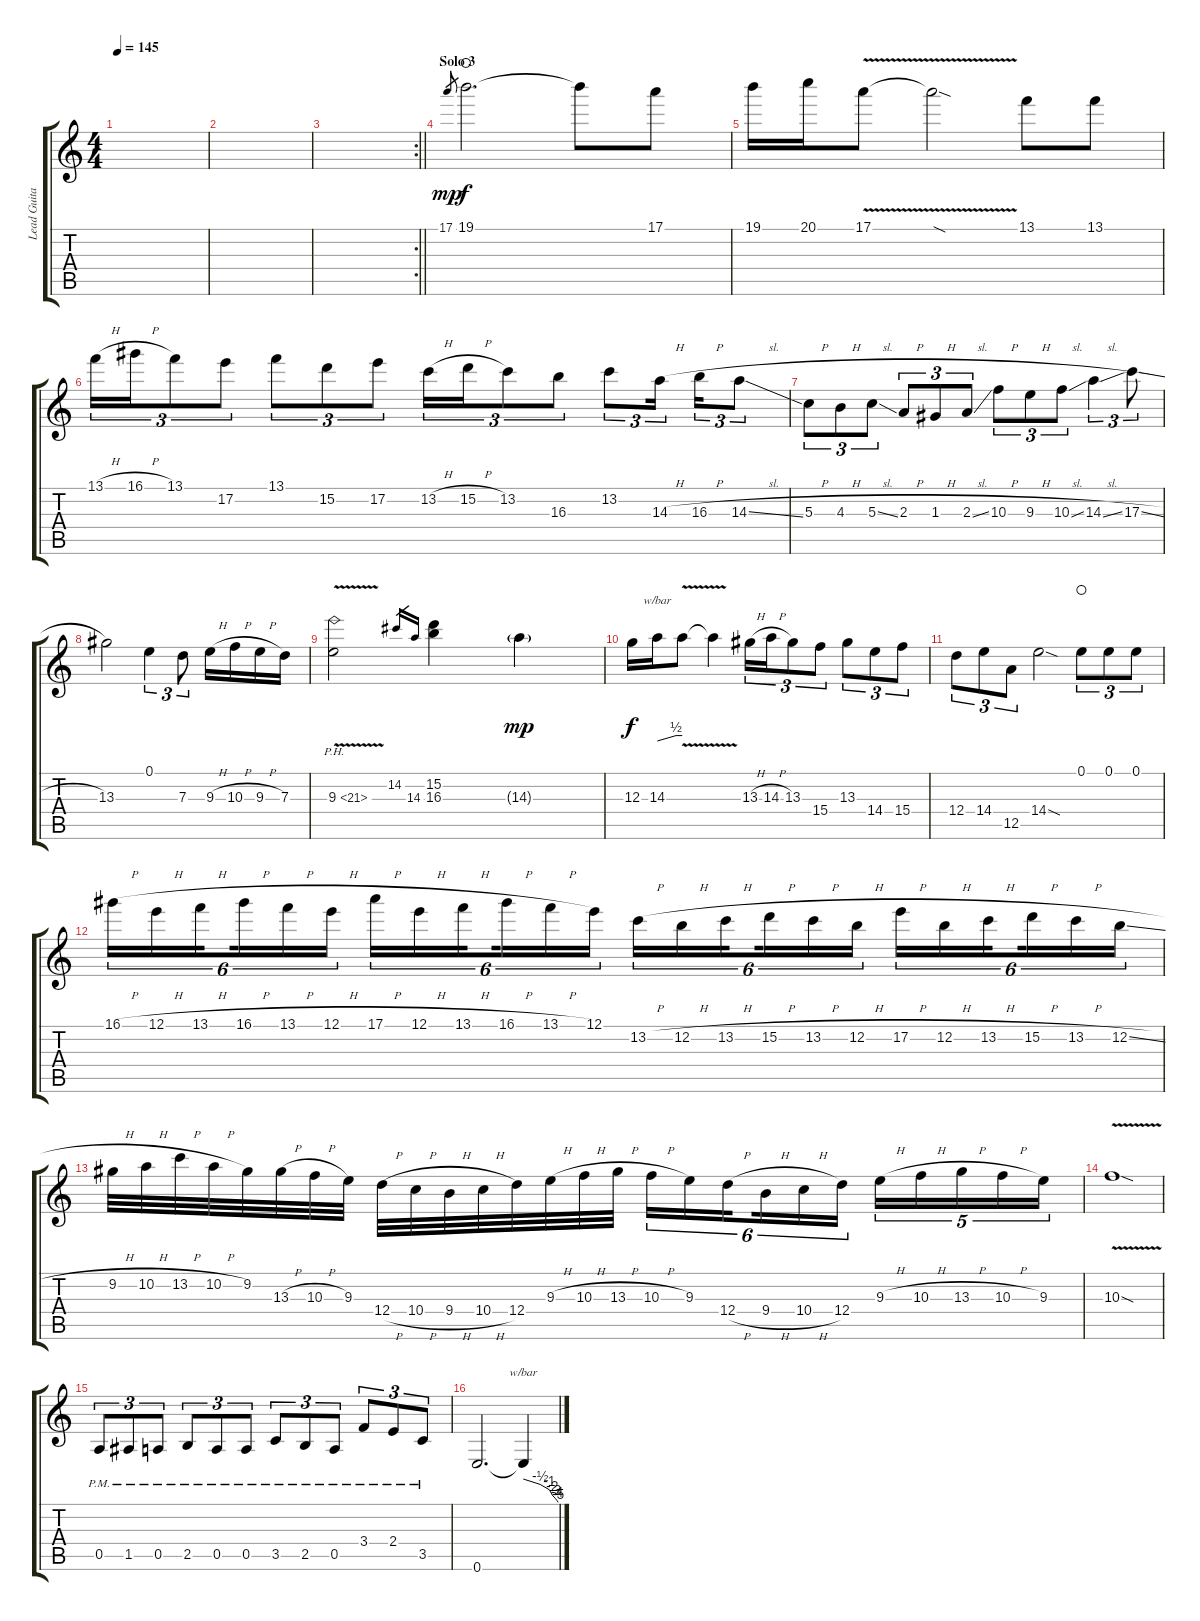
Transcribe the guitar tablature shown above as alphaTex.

\track ("Lead Guitar" "Lead Guita") {instrument distortionguitar}
\staff {score tabs}
\tuning (E4 B3 G3 D3 A2 E2) {hide}
\ts (4 4)
\tempo 145
\clef g2
\ks c
|
|
\rc 2
\barLineRight lightlight
|
\section ("" "Solo 3")
17.1.8{gr dy mp} 19.1.2{d dy f waho} 19.1{t}.8 17.1.8 |
19.1.16 20.1.16 17.1{v}.8 17.1{sod t}.2 13.1.8 13.1.8 |
13.1{h}.16{tu (3 2)} 16.1{h}.16{tu (3 2)} 13.1.8{tu (3 2)} 17.2.8{tu (3 2)} 13.1.8{tu (3 2)} 15.2.8{tu (3 2)} 17.2.8{tu (3 2)} 13.2{h}.16{tu (3 2)} 15.2{h}.16{tu (3 2)} 13.2.8{tu (3 2)} 16.3.8{tu (3 2)} 13.2.8{tu (3 2)} 14.3{h}.16{tu (3 2) beam splitsecondary} 16.3{h}.16{tu (3 2)} 14.3{sl}.8{tu (3 2)} |
5.3{h}.8{tu (3 2)} 4.3{h}.8{tu (3 2)} 5.3{sl}.8{tu (3 2)} 2.3{h}.8{tu (3 2)} 1.3{h}.8{tu (3 2)} 2.3{sl}.8{tu (3 2)} 10.3{h}.8{tu (3 2)} 9.3{h}.8{tu (3 2)} 10.3{sl}.8{tu (3 2)} 14.3{sl}.4{tu (3 2)} 17.3{sl}.8{tu (3 2)} |
13.3.2 0.1.4{tu (3 2)} 7.3.8{tu (3 2)} 9.3{h}.16 10.3{h}.16 9.3{h}.16 7.3.16 |
9.3{ph 12 v}.2 14.2.16{gr} 14.3.16{gr} (15.2 16.3).4 14.3{g}.4{dy mp} |
12.3.16{dy f} 14.3.16{tbe (custom default 0 0 45 2 60 2)} 14.3{v t}.8 14.3{t}.4 13.3{h}.16{tu (3 2)} 14.3{h}.16{tu (3 2)} 13.3.8{tu (3 2)} 15.4.8{tu (3 2)} 13.3.8{tu (3 2)} 14.4.8{tu (3 2)} 15.4.8{tu (3 2)} |
12.4.8{tu (3 2)} 14.4.8{tu (3 2)} 12.5.8{tu (3 2)} 14.4{sod}.2 0.1.8{tu (3 2) waho} 0.1.8{tu (3 2)} 0.1.8{tu (3 2)} |
16.1{h}.16{tu (6 4)} 12.1{h}.16{tu (6 4)} 13.1{h}.16{tu (6 4) beam splitsecondary} 16.1{h}.16{tu (6 4)} 13.1{h}.16{tu (6 4)} 12.1{h}.16{tu (6 4)} 17.1{h}.16{tu (6 4)} 12.1{h}.16{tu (6 4)} 13.1{h}.16{tu (6 4) beam splitsecondary} 16.1{h}.16{tu (6 4)} 13.1{h}.16{tu (6 4)} 12.1.16{tu (6 4)} 13.2{h}.16{tu (6 4)} 12.2{h}.16{tu (6 4)} 13.2{h}.16{tu (6 4) beam splitsecondary} 15.2{h}.16{tu (6 4)} 13.2{h}.16{tu (6 4)} 12.2{h}.16{tu (6 4)} 17.2{h}.16{tu (6 4)} 12.2{h}.16{tu (6 4)} 13.2{h}.16{tu (6 4) beam splitsecondary} 15.2{h}.16{tu (6 4)} 13.2{h}.16{tu (6 4)} 12.2{sl}.16{tu (6 4)} |
9.2{h}.32 10.2{h}.32 13.2{h}.32 10.2{h}.32 9.2.32 13.3{h}.32 10.3{h}.32 9.3.32 12.4{h}.32 10.4{h}.32 9.4{h}.32 10.4{h}.32 12.4.32 9.3{h}.32 10.3{h}.32 13.3{h}.32 10.3{h}.16{tu (6 4)} 9.3.16{tu (6 4)} 12.4{h}.16{tu (6 4) beam splitsecondary} 9.4{h}.16{tu (6 4)} 10.4{h}.16{tu (6 4)} 12.4.16{tu (6 4)} 9.3{h}.16{tu (5 4)} 10.3{h}.16{tu (5 4)} 13.3{h}.16{tu (5 4)} 10.3{h}.16{tu (5 4)} 9.3.16{tu (5 4)} |
10.3{v sod}.1 |
0.5{pm}.8{tu (3 2)} 1.5{pm}.8{tu (3 2)} 0.5{pm}.8{tu (3 2)} 2.5{pm}.8{tu (3 2)} 0.5{pm}.8{tu (3 2)} 0.5{pm}.8{tu (3 2)} 3.5{pm}.8{tu (3 2)} 2.5{pm}.8{tu (3 2)} 0.5{pm}.8{tu (3 2)} 3.4{pm}.8{tu (3 2)} 2.4{pm}.8{tu (3 2)} 3.5{pm}.8{tu (3 2)} |
0.6.2{d} 0.6{t}.4{tbe (custom default 0 0 29 -2 45 -4 50 -8 55 -12 58 -16 60 -20)}
